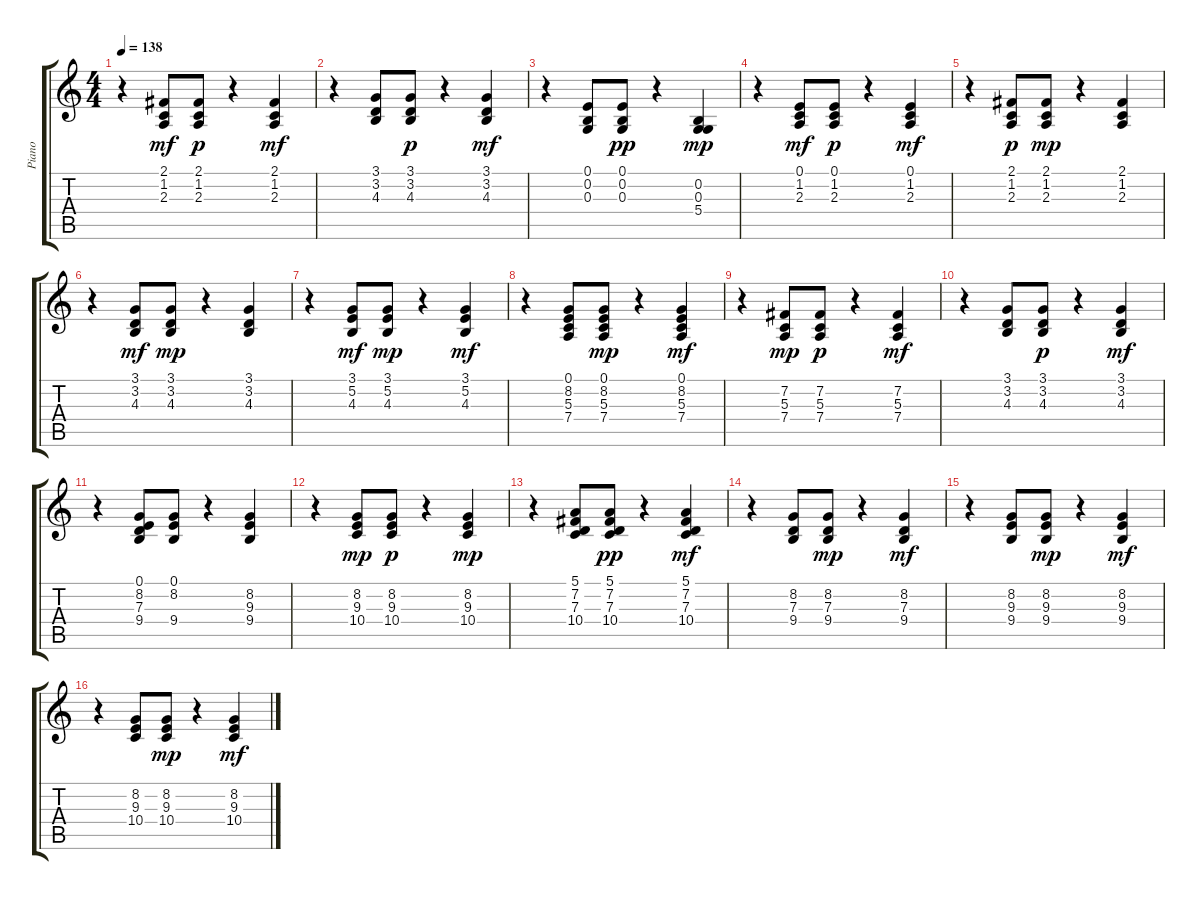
\track ("Piano" "Piano") {instrument acousticgrandpiano}
\staff {score tabs}
\tuning (E4 B3 G3 D3 A2 E2) {hide}
\ts (4 4)
\tempo 138
\clef g2
\ks c
r.4{dy mf} (2.1 1.2 2.3).8 (2.1 1.2 2.3).8{dy p} r.4 (2.1 1.2 2.3).4{dy mf} |
r.4 (3.1 3.2 4.3).8 (3.1 3.2 4.3).8{dy p} r.4 (3.1 3.2 4.3).4{dy mf} |
r.4 (0.1 0.2 0.3).8 (0.1 0.2 0.3).8{dy pp} r.4 (0.2 0.3 5.4).4{dy mp} |
r.4 (0.1 1.2 2.3).8{dy mf} (0.1 1.2 2.3).8{dy p} r.4 (0.1 1.2 2.3).4{dy mf} |
r.4 (2.1 1.2 2.3).8{dy p} (2.1 1.2 2.3).8{dy mp} r.4 (2.1 1.2 2.3).4 |
r.4 (3.1 3.2 4.3).8{dy mf} (3.1 3.2 4.3).8{dy mp} r.4 (3.1 3.2 4.3).4 |
r.4 (3.1 5.2 4.3).8{dy mf} (3.1 5.2 4.3).8{dy mp} r.4 (3.1 5.2 4.3).4{dy mf} |
r.4 (0.1 8.2 5.3 7.4).8 (0.1 8.2 5.3 7.4).8{dy mp} r.4 (0.1 8.2 5.3 7.4).4{dy mf} |
r.4 (7.2 5.3 7.4).8{dy mp} (7.2 5.3 7.4).8{dy p} r.4 (7.2 5.3 7.4).4{dy mf} |
r.4 (3.1 3.2 4.3).8 (3.1 3.2 4.3).8{dy p} r.4 (3.1 3.2 4.3).4{dy mf} |
r.4 (0.1 8.2 7.3 9.4).8 (0.1 8.2 9.4).8 r.4 (8.2 9.3 9.4).4 |
r.4 (8.2 9.3 10.4).8{dy mp} (8.2 9.3 10.4).8{dy p} r.4 (8.2 9.3 10.4).4{dy mp} |
r.4 (5.1 7.2 7.3 10.4).8 (5.1 7.2 7.3 10.4).8{dy pp} r.4 (5.1 7.2 7.3 10.4).4{dy mf} |
r.4 (8.2 7.3 9.4).8 (8.2 7.3 9.4).8{dy mp} r.4 (8.2 7.3 9.4).4{dy mf} |
r.4 (8.2 9.3 9.4).8 (8.2 9.3 9.4).8{dy mp} r.4 (8.2 9.3 9.4).4{dy mf} |
r.4 (8.2 9.3 10.4).8 (8.2 9.3 10.4).8{dy mp} r.4 (8.2 9.3 10.4).4{dy mf}
